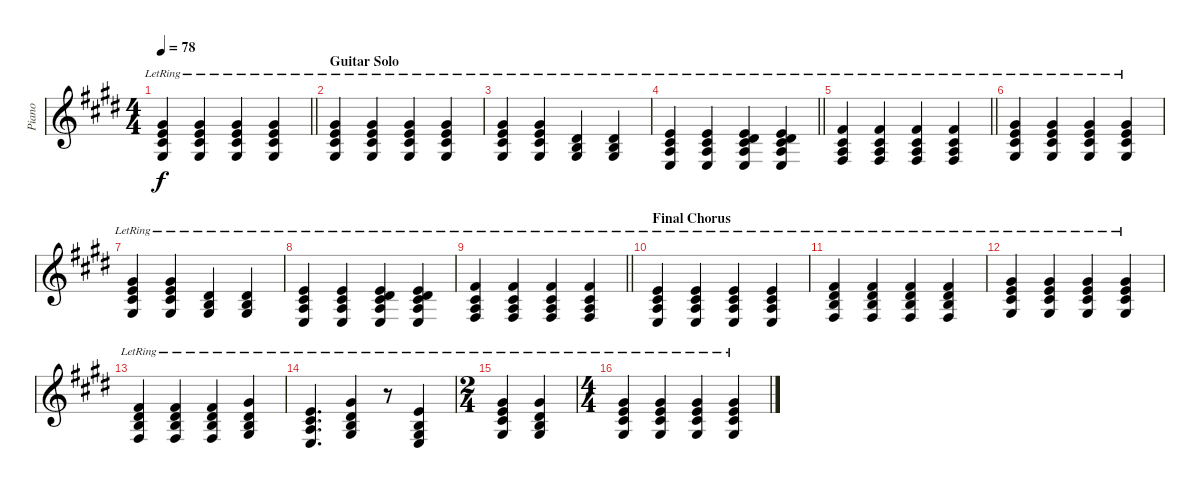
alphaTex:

\track ("Piano" "Piano") {instrument brightacousticpiano}
\staff {score}
\tuning (E4 B3 G3 D3 A2 E2) {hide}
\ts (4 4)
\tempo 78
\clef g2
\barLineRight lightlight
\ks c#minor
(4.1{lr} 5.2{lr} 6.3{lr} 6.4{lr}).4{dy f} (4.1{lr} 5.2{lr} 6.3{lr} 6.4{lr}).4 (4.1{lr} 5.2{lr} 6.3{lr} 6.4{lr}).4 (4.1{lr} 5.2{lr} 6.3{lr} 6.4{lr}).4 |
\section ("" "Guitar Solo")
(4.1{lr} 5.2{lr} 6.3{lr} 6.4{lr}).4 (4.1{lr} 5.2{lr} 6.3{lr} 6.4{lr}).4 (4.1{lr} 5.2{lr} 6.3{lr} 6.4{lr}).4 (4.1{lr} 5.2{lr} 6.3{lr} 6.4{lr}).4 |
(4.1{lr} 5.2{lr} 6.3{lr} 6.4{lr}).4 (4.1{lr} 5.2{lr} 6.3{lr} 6.4{lr}).4 (4.2{lr} 4.3{lr} 6.4{lr}).4 (4.2{lr} 4.3{lr} 6.4{lr}).4 |
\barLineRight lightlight
(0.1{lr} 2.2{lr} 2.3{lr} 2.4{lr}).4 (0.1{lr} 2.2{lr} 2.3{lr} 2.4{lr}).4 (0.1{lr} 2.2{lr} 2.3{lr} 2.4{lr} 18.5).4 (0.1{lr} 2.2{lr} 2.3{lr} 2.4{lr} 18.5).4 |
\barLineRight lightlight
(2.1{lr} 2.2{lr} 2.3{lr} 4.4{lr}).4 (2.1{lr} 2.2{lr} 2.3{lr} 4.4{lr}).4 (2.1{lr} 2.2{lr} 2.3{lr} 4.4{lr}).4 (2.1{lr} 2.2{lr} 2.3{lr} 4.4{lr}).4 |
(4.1{lr} 5.2{lr} 6.3{lr} 6.4{lr}).4 (4.1{lr} 5.2{lr} 6.3{lr} 6.4{lr}).4 (4.1{lr} 5.2{lr} 6.3{lr} 6.4{lr}).4 (4.1{lr} 5.2{lr} 6.3{lr} 6.4{lr}).4 |
(4.1{lr} 5.2{lr} 6.3{lr} 6.4{lr}).4 (4.1{lr} 5.2{lr} 6.3{lr} 6.4{lr}).4 (4.2{lr} 4.3{lr} 6.4{lr}).4 (4.2{lr} 4.3{lr} 6.4{lr}).4 |
(0.1{lr} 2.2{lr} 2.3{lr} 2.4{lr}).4 (0.1{lr} 2.2{lr} 2.3{lr} 2.4{lr}).4 (0.1{lr} 2.2{lr} 2.3{lr} 2.4{lr} 18.5).4 (0.1{lr} 2.2{lr} 2.3{lr} 2.4{lr} 18.5).4 |
\barLineRight lightlight
(2.1{lr} 2.2{lr} 2.3{lr} 4.4{lr}).4 (2.1{lr} 2.2{lr} 2.3{lr} 4.4{lr}).4 (2.1{lr} 2.2{lr} 2.3{lr} 4.4{lr}).4 (2.1{lr} 2.2{lr} 2.3{lr} 4.4{lr}).4 |
\section ("" "Final Chorus")
(0.1{lr} 2.2{lr} 2.3{lr} 2.4{lr}).4 (0.1{lr} 2.2{lr} 2.3{lr} 2.4{lr}).4 (0.1{lr} 2.2{lr} 2.3{lr} 2.4{lr}).4 (0.1{lr} 2.2{lr} 2.3{lr} 2.4{lr}).4 |
(2.1{lr} 4.2{lr} 4.3{lr} 4.4{lr}).4 (2.1{lr} 4.2{lr} 4.3{lr} 4.4{lr}).4 (2.1{lr} 4.2{lr} 4.3{lr} 4.4{lr}).4 (2.1{lr} 4.2{lr} 4.3{lr} 4.4{lr}).4 |
(4.1{lr} 5.2{lr} 6.3{lr} 6.4{lr}).4 (4.1{lr} 5.2{lr} 6.3{lr} 6.4{lr}).4 (4.1{lr} 5.2{lr} 6.3{lr} 6.4{lr}).4 (4.1{lr} 5.2{lr} 6.3{lr} 6.4{lr}).4 |
(2.1{lr} 4.2{lr} 4.3{lr} 4.4{lr}).4 (2.1{lr} 4.2{lr} 4.3{lr} 4.4{lr}).4 (2.1{lr} 4.2{lr} 4.3{lr} 4.4{lr}).4 (4.1{lr} 4.2{lr} 4.3{lr} 6.4{lr}).4 |
(0.1{lr} 2.2{lr} 2.3{lr} 2.4{lr}).4{d} (4.1{lr} 4.2{lr} 4.3{lr} 6.4{lr}).4 r.8 (0.1{lr} 0.2{lr} 1.3{lr} 2.4{lr}).4 |
\ts (2 4)
(0.1{lr} 2.2{lr} 1.3 18.4).4 (4.1{lr} 4.2{lr} 4.3{lr} 6.4{lr}).4 |
\ts (4 4)
(4.1{lr} 5.2{lr} 6.3{lr} 6.4{lr}).4 (4.1{lr} 5.2{lr} 6.3{lr} 6.4{lr}).4 (4.1{lr} 5.2{lr} 6.3{lr} 6.4{lr}).4 (4.1{lr} 5.2{lr} 6.3{lr} 6.4{lr}).4
